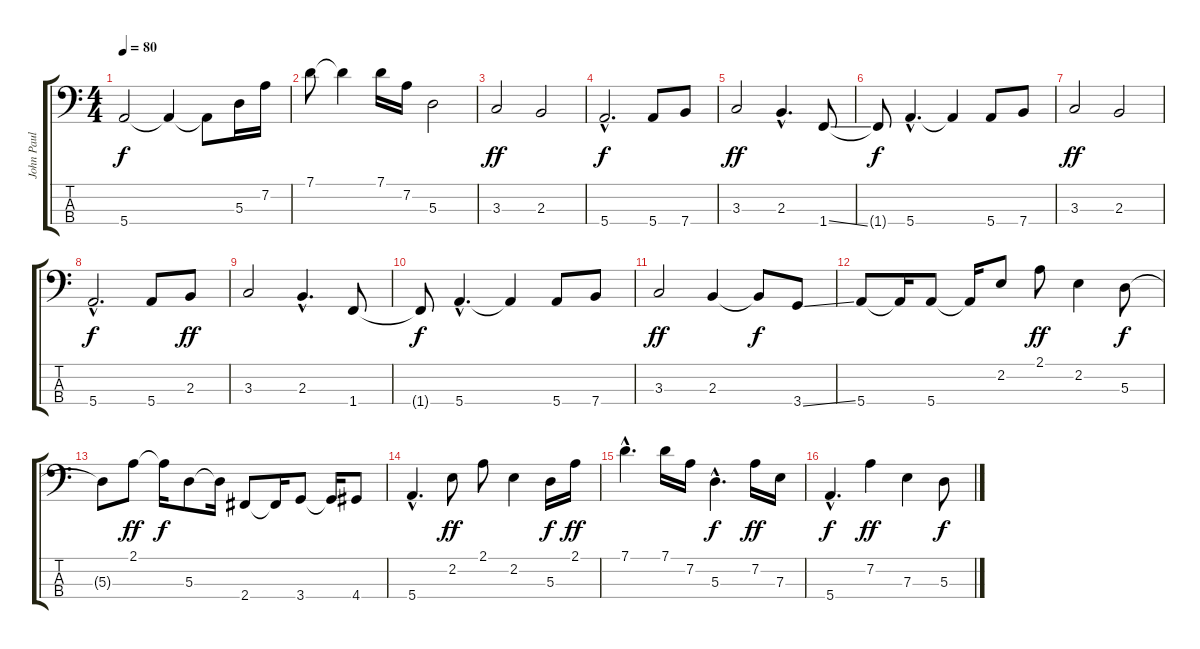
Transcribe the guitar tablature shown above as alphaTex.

\track ("John Paul Jones" "John Paul ") {instrument electricbassfinger}
\staff {score tabs}
\tuning (G2 D2 A1 E1) {hide}
\ts (4 4)
\tempo 80
\clef f4
\ks c
5.4.2{dy f} 5.4{t}.4 5.4{t}.8 5.3.16 7.2.16 |
7.1.8 7.1{t}.4 7.1.16 7.2.16 5.3.2 |
3.3.2{dy ff} 2.3.2 |
5.4{hac}.2{d dy f} 5.4.8 7.4.8 |
3.3.2{dy ff} 2.3{hac}.4{d} 1.4{ss}.8 |
1.4{t}.8{dy f} 5.4{hac}.4{d} 5.4{t}.4 5.4.8 7.4.8 |
3.3.2{dy ff} 2.3.2 |
5.4{hac}.2{d dy f} 5.4.8 2.3.8{dy ff} |
3.3.2 2.3{hac}.4{d} 1.4.8 |
1.4{t}.8{dy f} 5.4{hac}.4{d} 5.4{t}.4 5.4.8 7.4.8 |
3.3.2{dy ff} 2.3.4 2.3{t}.8{dy f} 3.4{ss}.8 |
5.4.8 5.4{t}.16 5.4.8 5.4{t}.16 2.2.8 2.1.8{dy ff} 2.2.4 5.3.8{dy f} |
5.3{t}.8 2.1.8{dy ff} 2.1{t}.16{dy f} 5.3.8 5.3{t}.16 2.4.8 2.4{t}.16 3.4.8 3.4{t}.16 4.4.8 |
5.4{hac}.4{d} 2.2.8{dy ff} 2.1.8 2.2.4 5.3.16{dy f} 2.1.16{dy ff} |
7.1{hac}.4{d} 7.1.16 7.2.16 5.3{hac}.4{d dy f} 7.2.16{dy ff} 7.3.16 |
5.4{hac}.4{d dy f} 7.2.4{dy ff} 7.3.4 5.3.8{dy f}
